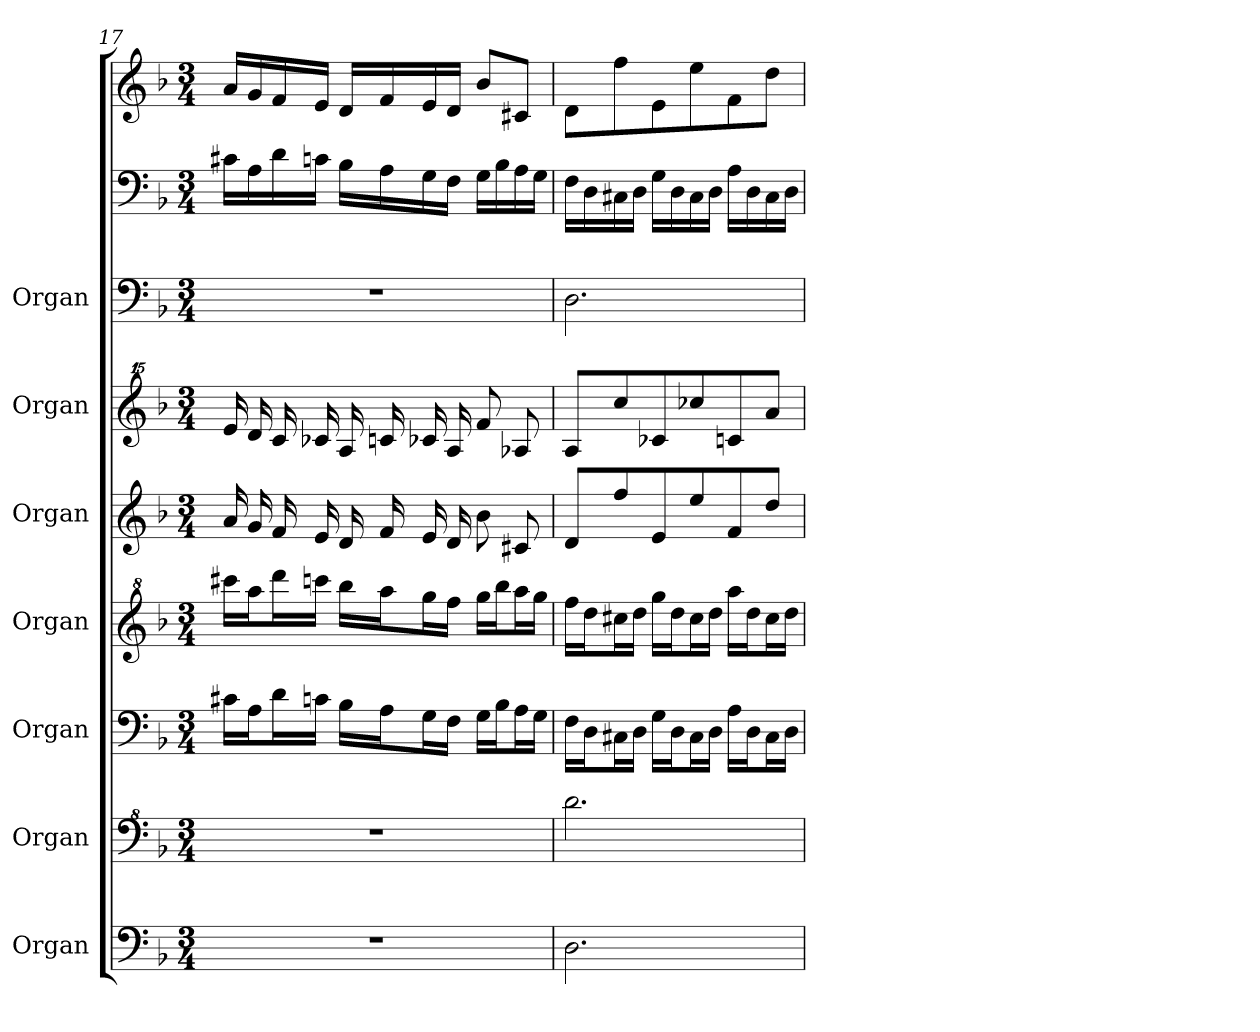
**kern	**kern	**kern	**kern	**kern	**kern	**kern	**kern	**kern
*part7	*part6	*part5	*part4	*part3	*part2	*part1	*part1	*part1
*staff9	*staff8	*staff7	*staff6	*staff5	*staff4	*staff3	*staff2	*staff1
*I"Organ	*I"Organ	*I"Organ	*I"Organ	*I"Organ	*I"Organ	*I"Organ	*	*
*	*I'Org.	*	*	*	*	*	*	*
*clefF4	*clefF^4	*clefF4	*clefG^2	*clefG2	*clefG^^2	*clefF4	*clefF4	*clefG2
*k[b-]	*k[b-]	*k[b-]	*k[b-]	*k[b-]	*k[b-]	*k[b-]	*k[b-]	*k[b-]
*M3/4	*M3/4	*M3/4	*M3/4	*M3/4	*M3/4	*M3/4	*M3/4	*M3/4
=17	=17	=17	=17	=17	=17	=17	=17	=17
2.r	2.r	16c#X\LL	16cccc#X\LL	16a/	16eee/	2.r	16c#X\LL	16a/LL
.	.	16A\J	16aaa\J	16g/	16ddd/	.	16A\	16g/
.	.	16d\L	16dddd\L	16f/	16ccc/	.	16d\	16f/
.	.	16cn\JJ	16ccccn\JJ	16e/	16ccc-X/	.	16cn\JJ	16e/JJ
.	.	16B-\LL	16bbb-\LL	16d/	16aa/	.	16B-\LL	16d/LL
.	.	16A\J	16aaa\J	16f/	16cccn/	.	16A\	16f/
.	.	16G\L	16ggg\L	16e/	16ccc-X/	.	16G\	16e/
.	.	16F\JJ	16fff\JJ	16d/	16aa/	.	16F\JJ	16d/JJ
.	.	16G\LL	16ggg\LL	8b-\	8fff/	.	16G\LL	8b-/L
.	.	16B-\J	16bbb-\J	.	.	.	16B-\	.
.	.	16A\L	16aaa\L	8c#X/	8aa-X/	.	16A\	8c#X/J
.	.	16G\JJ	16ggg\JJ	.	.	.	16G\JJ	.
=18	=18	=18	=18	=18	=18	=18	=18	=18
2.D\	2.dd\	16F\LL	16fff\LL	8d/L	8aa/L	2.D\	16F\LL	8d\L
.	.	16D\J	16ddd\J	.	.	.	16D\	.
.	.	16C#X\L	16ccc#X\L	8ff\	8cccc\	.	16C#X\	8ff\
.	.	16D\JJ	16ddd\JJ	.	.	.	16D\JJ	.
.	.	16G\LL	16ggg\LL	8e/	8ccc-X/	.	16G\LL	8e\
.	.	16D\J	16ddd\J	.	.	.	16D\	.
.	.	16C#\L	16ccc#\L	8ee\	8cccc-X\	.	16C#\	8ee\
.	.	16D\JJ	16ddd\JJ	.	.	.	16D\JJ	.
.	.	16A\LL	16aaa\LL	8f/	8cccn/	.	16A\LL	8f\
.	.	16D\J	16ddd\J	.	.	.	16D\	.
.	.	16C#\L	16ccc#\L	8dd\J	8aaa/J	.	16C#\	8dd\J
.	.	16D\JJ	16ddd\JJ	.	.	.	16D\JJ	.
=	=	=	=	=	=	=	=	=
*-	*-	*-	*-	*-	*-	*-	*-	*-
